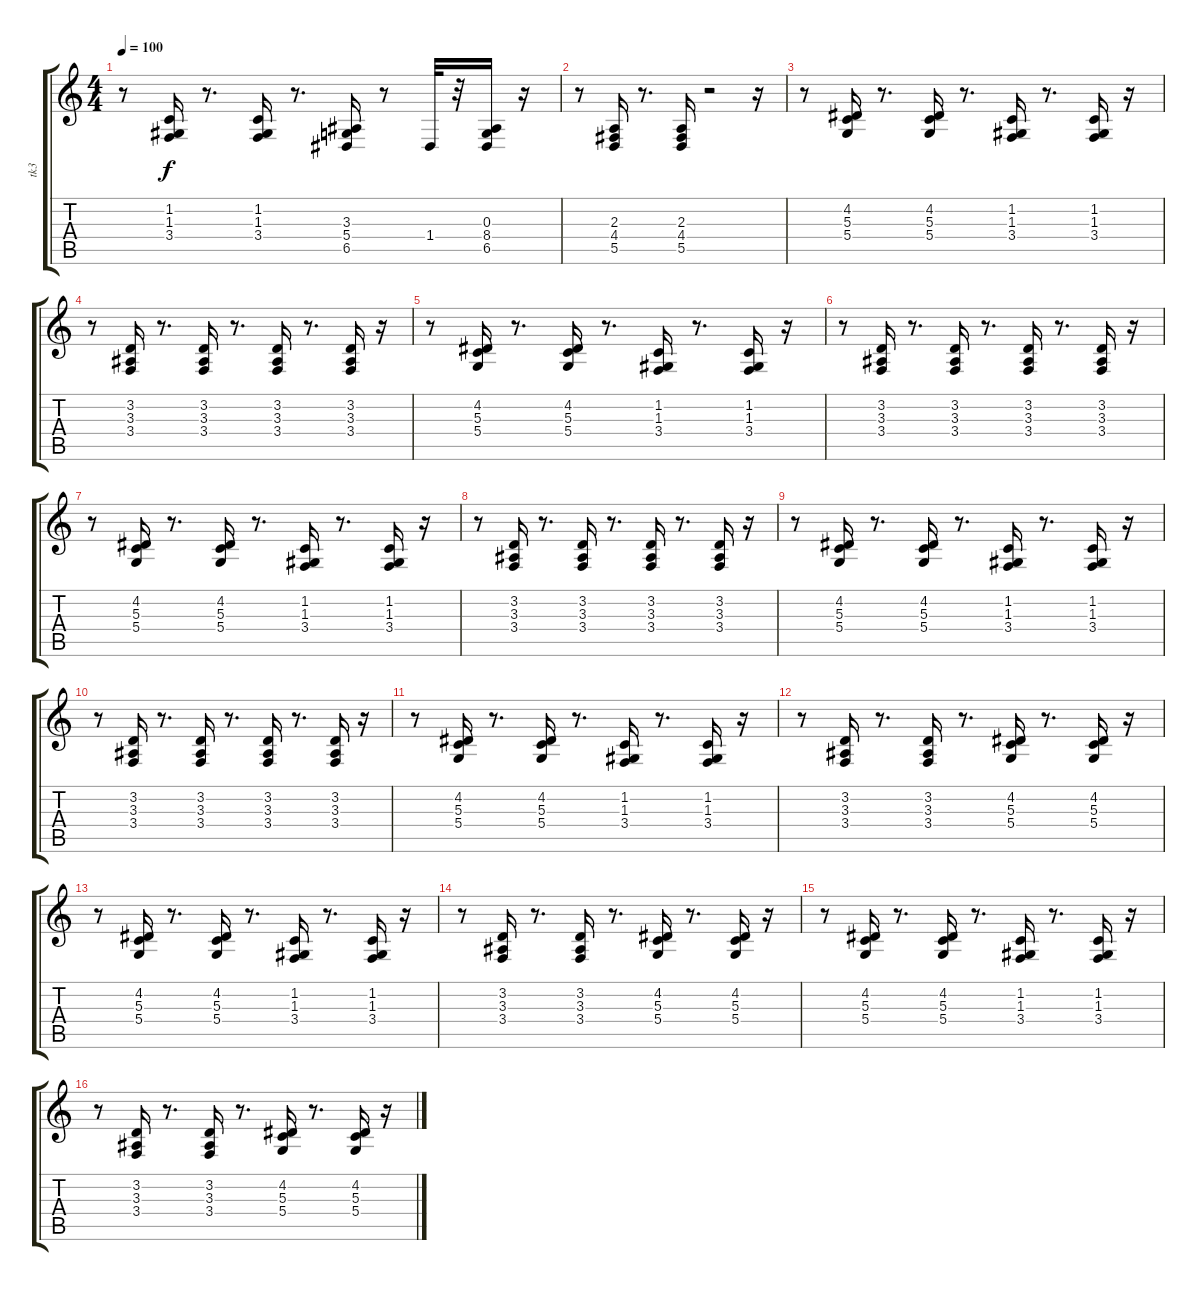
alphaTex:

\track ("tk3" "tk3") {instrument acousticgrandpiano}
\staff {score tabs}
\tuning (E4 B3 G3 D3 A2 E2) {hide}
\ts (4 4)
\tempo 100
\clef g2
\ks c
r.8{dy f} (1.2 1.3 3.4).16 r.8{d} (1.2 1.3 3.4).16 r.8{d} (3.3 5.4 6.5).16 r.8 1.4.32 r.32 (0.3 8.4 6.5).16 r.16 |
r.8 (2.3 4.4 5.5).16 r.8{d} (2.3 4.4 5.5).16 r.2 r.16 |
r.8 (4.2 5.3 5.4).16 r.8{d} (4.2 5.3 5.4).16 r.8{d} (1.2 1.3 3.4).16 r.8{d} (1.2 1.3 3.4).16 r.16 |
r.8 (3.2 3.3 3.4).16 r.8{d} (3.2 3.3 3.4).16 r.8{d} (3.2 3.3 3.4).16 r.8{d} (3.2 3.3 3.4).16 r.16 |
r.8 (4.2 5.3 5.4).16 r.8{d} (4.2 5.3 5.4).16 r.8{d} (1.2 1.3 3.4).16 r.8{d} (1.2 1.3 3.4).16 r.16 |
r.8 (3.2 3.3 3.4).16 r.8{d} (3.2 3.3 3.4).16 r.8{d} (3.2 3.3 3.4).16 r.8{d} (3.2 3.3 3.4).16 r.16 |
r.8 (4.2 5.3 5.4).16 r.8{d} (4.2 5.3 5.4).16 r.8{d} (1.2 1.3 3.4).16 r.8{d} (1.2 1.3 3.4).16 r.16 |
r.8 (3.2 3.3 3.4).16 r.8{d} (3.2 3.3 3.4).16 r.8{d} (3.2 3.3 3.4).16 r.8{d} (3.2 3.3 3.4).16 r.16 |
r.8 (4.2 5.3 5.4).16 r.8{d} (4.2 5.3 5.4).16 r.8{d} (1.2 1.3 3.4).16 r.8{d} (1.2 1.3 3.4).16 r.16 |
r.8 (3.2 3.3 3.4).16 r.8{d} (3.2 3.3 3.4).16 r.8{d} (3.2 3.3 3.4).16 r.8{d} (3.2 3.3 3.4).16 r.16 |
r.8 (4.2 5.3 5.4).16 r.8{d} (4.2 5.3 5.4).16 r.8{d} (1.2 1.3 3.4).16 r.8{d} (1.2 1.3 3.4).16 r.16 |
r.8 (3.2 3.3 3.4).16 r.8{d} (3.2 3.3 3.4).16 r.8{d} (4.2 5.3 5.4).16 r.8{d} (4.2 5.3 5.4).16 r.16 |
r.8 (4.2 5.3 5.4).16 r.8{d} (4.2 5.3 5.4).16 r.8{d} (1.2 1.3 3.4).16 r.8{d} (1.2 1.3 3.4).16 r.16 |
r.8 (3.2 3.3 3.4).16 r.8{d} (3.2 3.3 3.4).16 r.8{d} (4.2 5.3 5.4).16 r.8{d} (4.2 5.3 5.4).16 r.16 |
r.8 (4.2 5.3 5.4).16 r.8{d} (4.2 5.3 5.4).16 r.8{d} (1.2 1.3 3.4).16 r.8{d} (1.2 1.3 3.4).16 r.16 |
r.8 (3.2 3.3 3.4).16 r.8{d} (3.2 3.3 3.4).16 r.8{d} (4.2 5.3 5.4).16 r.8{d} (4.2 5.3 5.4).16 r.16
